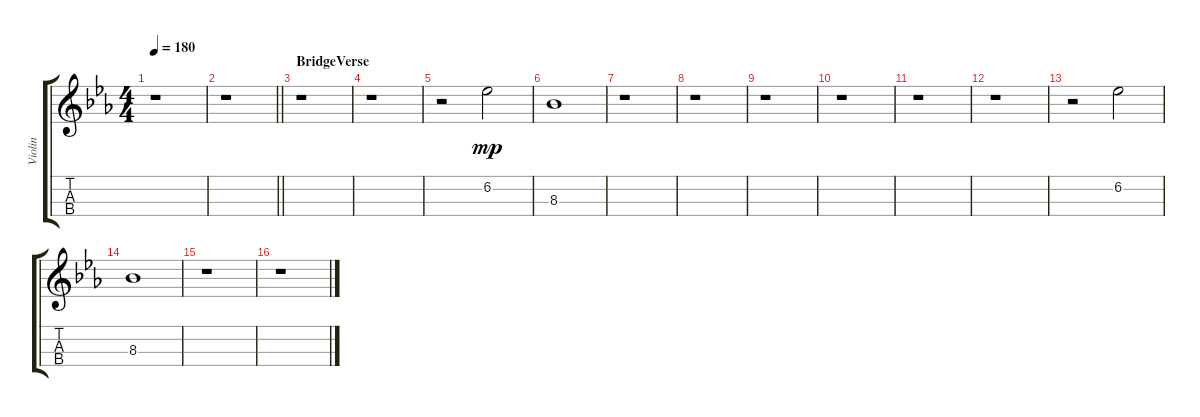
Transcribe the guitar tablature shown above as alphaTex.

\track ("Violin" "Violin") {instrument violin}
\staff {score tabs}
\tuning (E5 A4 D4 G3) {hide}
\ts (4 4)
\tempo 180
\clef g2
\ks eb
r.1{dy ff} |
\barLineRight lightlight
r.1 |
\section ("" "BridgeVerse")
r.1 |
r.1 |
r.2 6.2.2{dy mp} |
8.3.1 |
r.1 |
r.1 |
r.1 |
r.1 |
r.1 |
r.1 |
r.2 6.2.2 |
8.3.1 |
r.1 |
r.1
